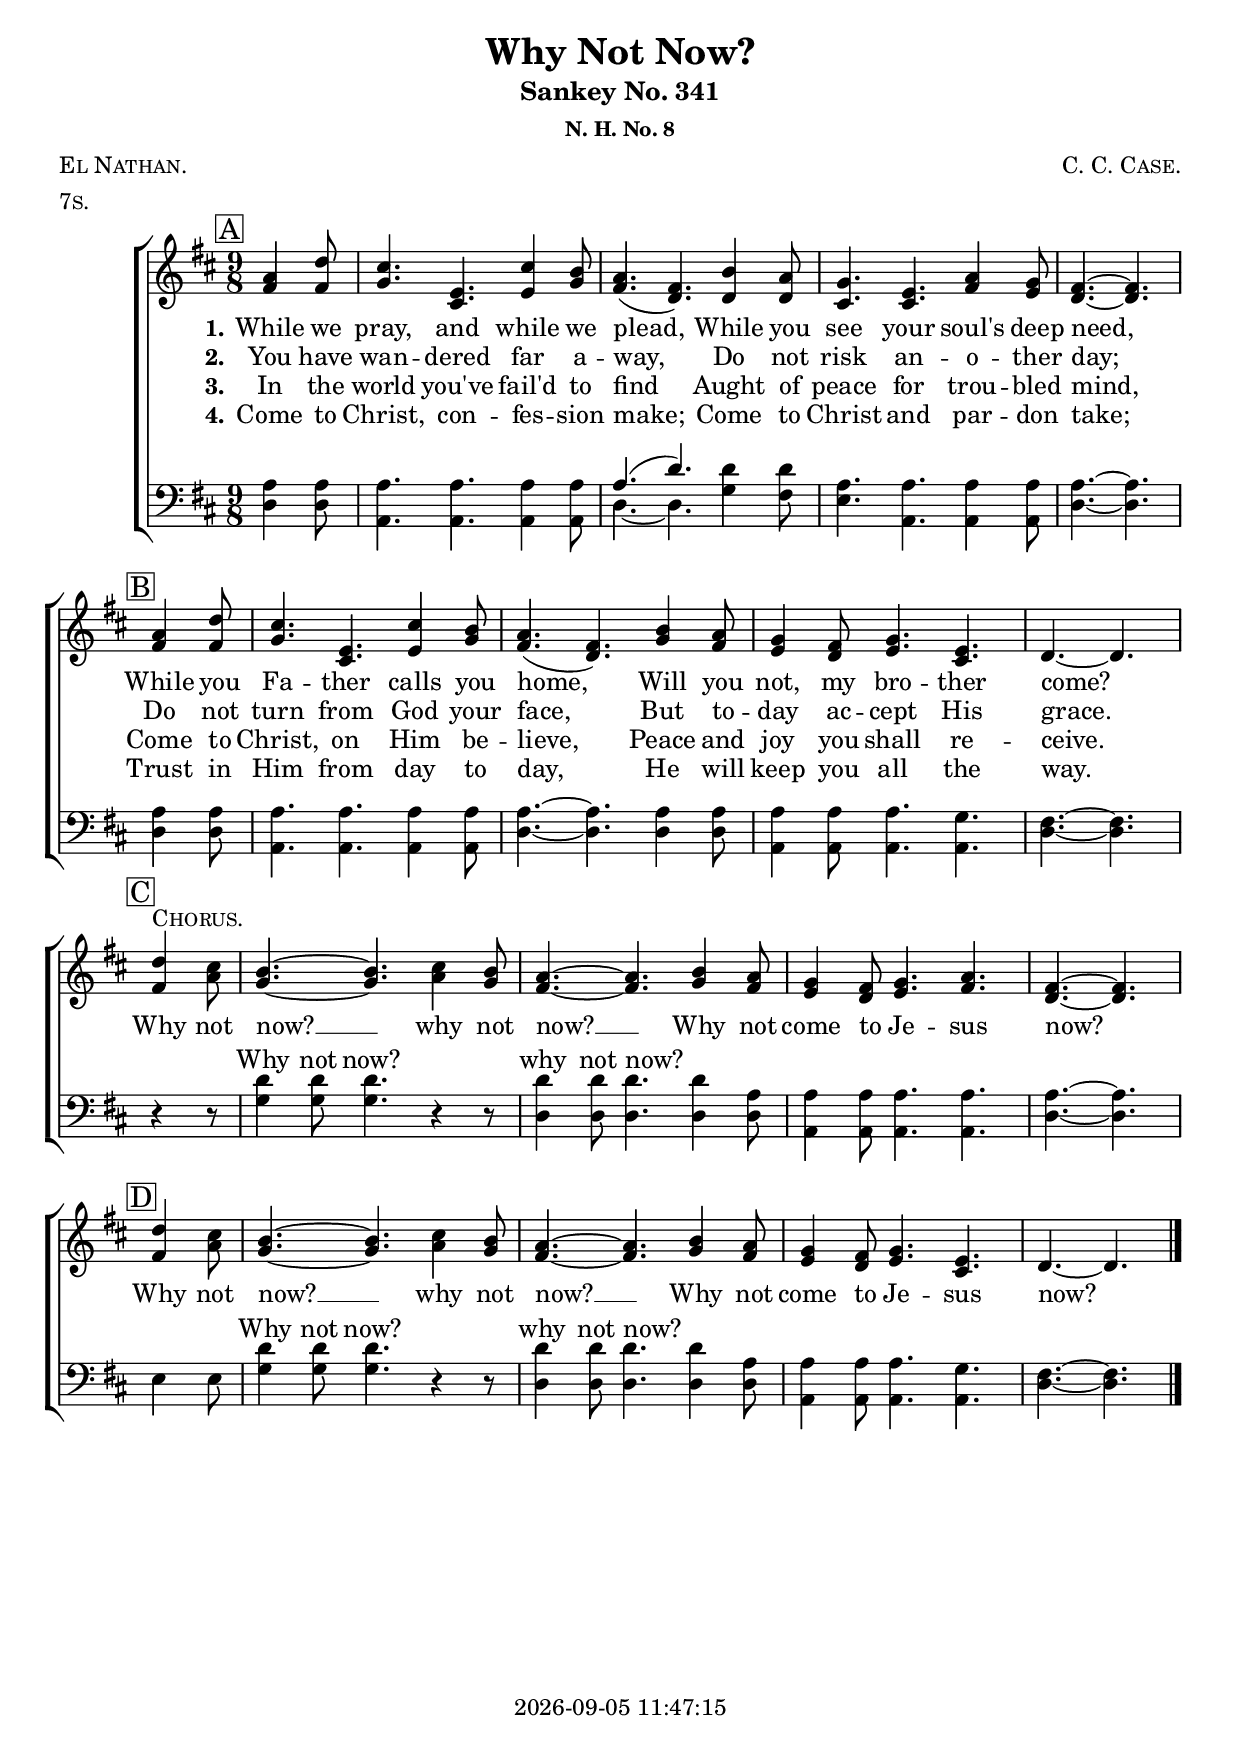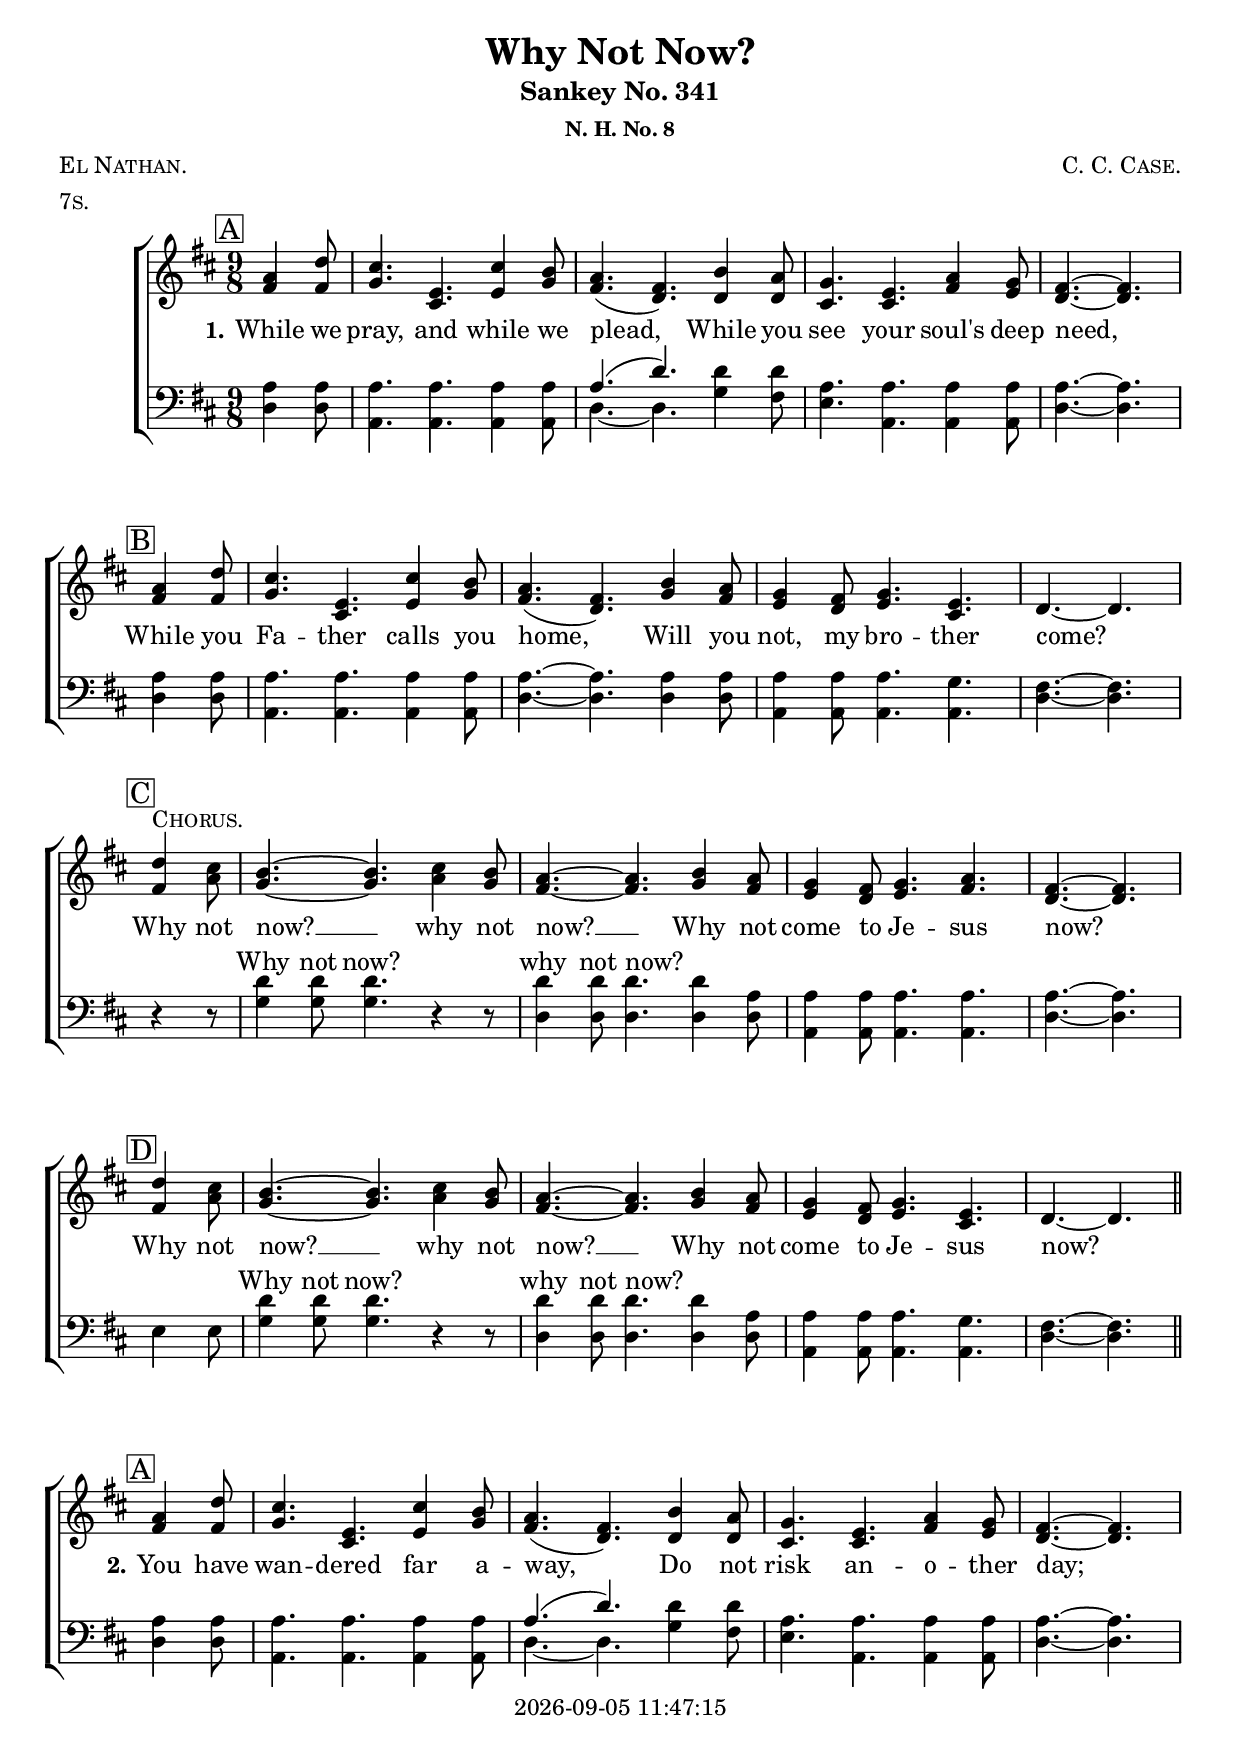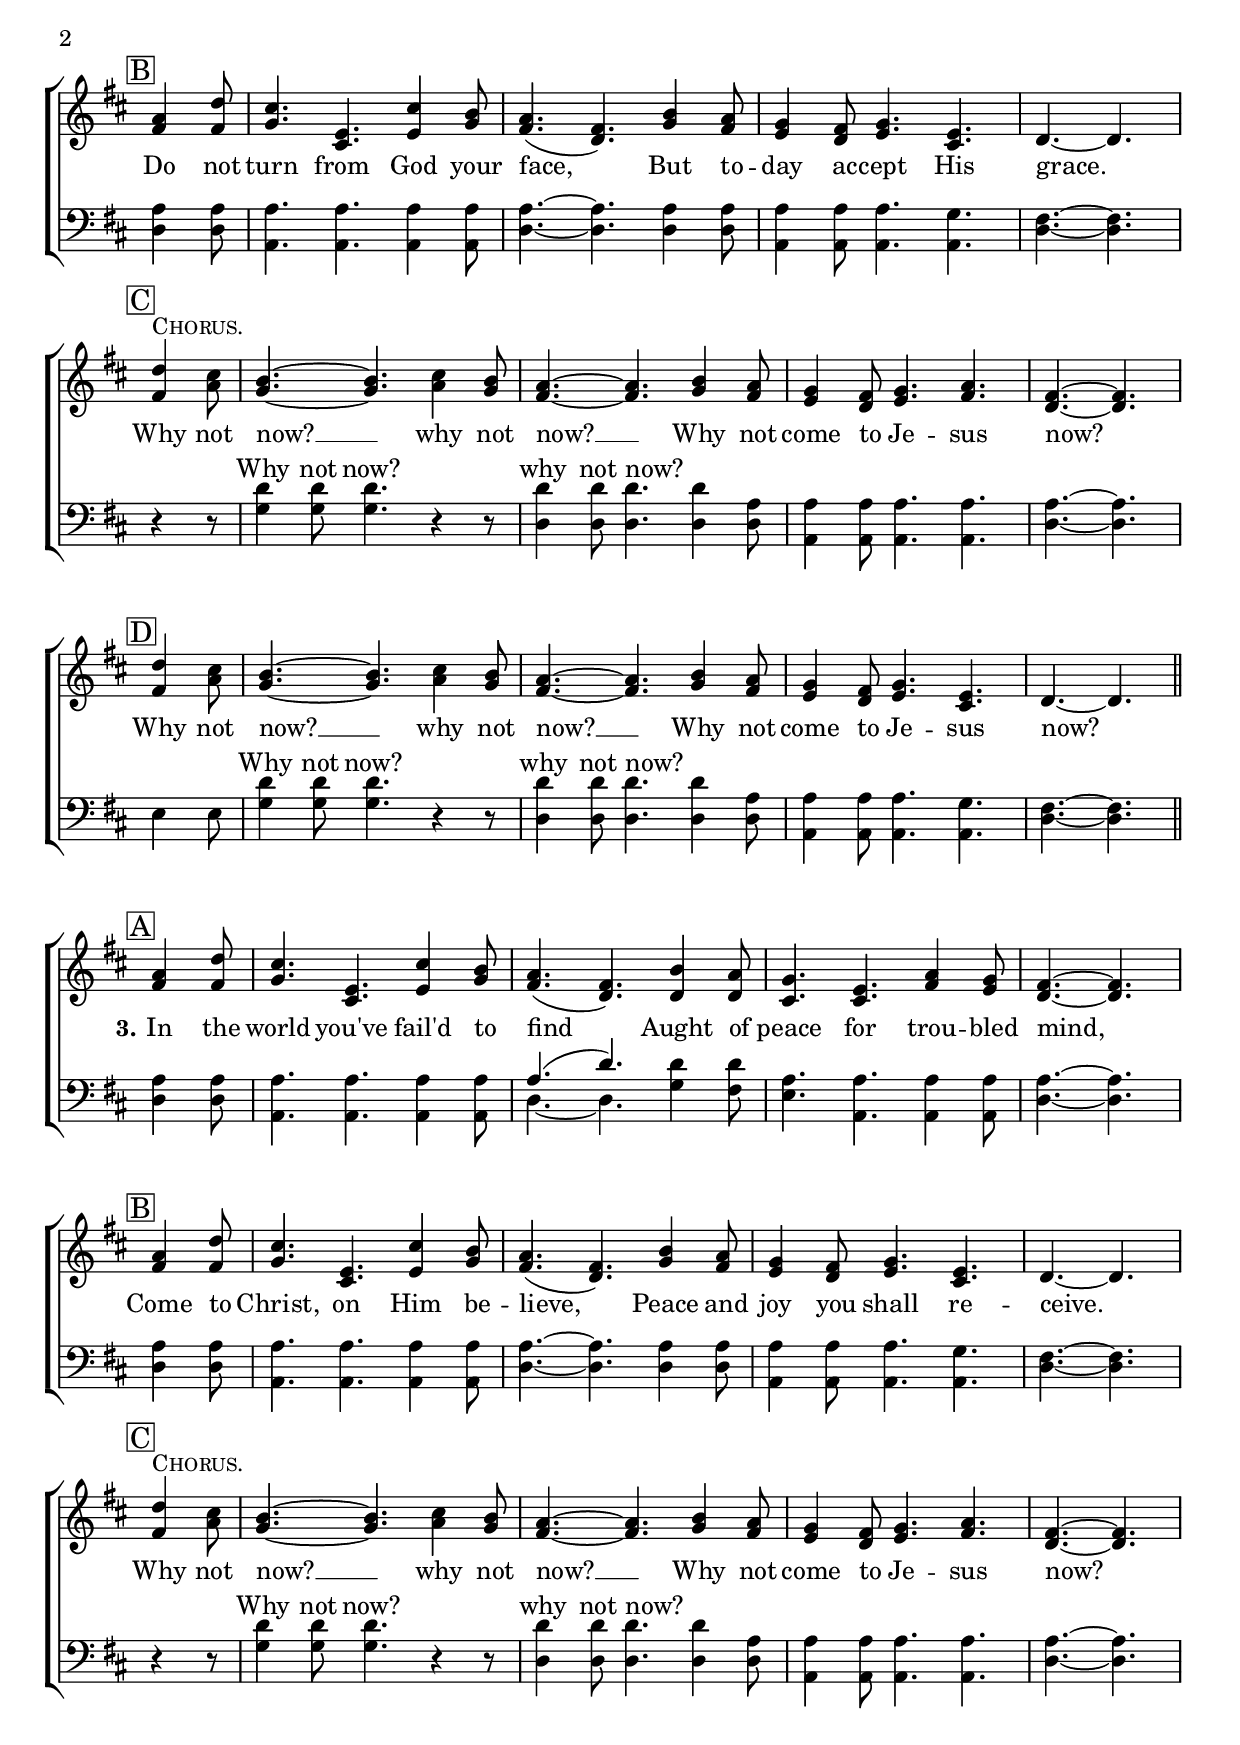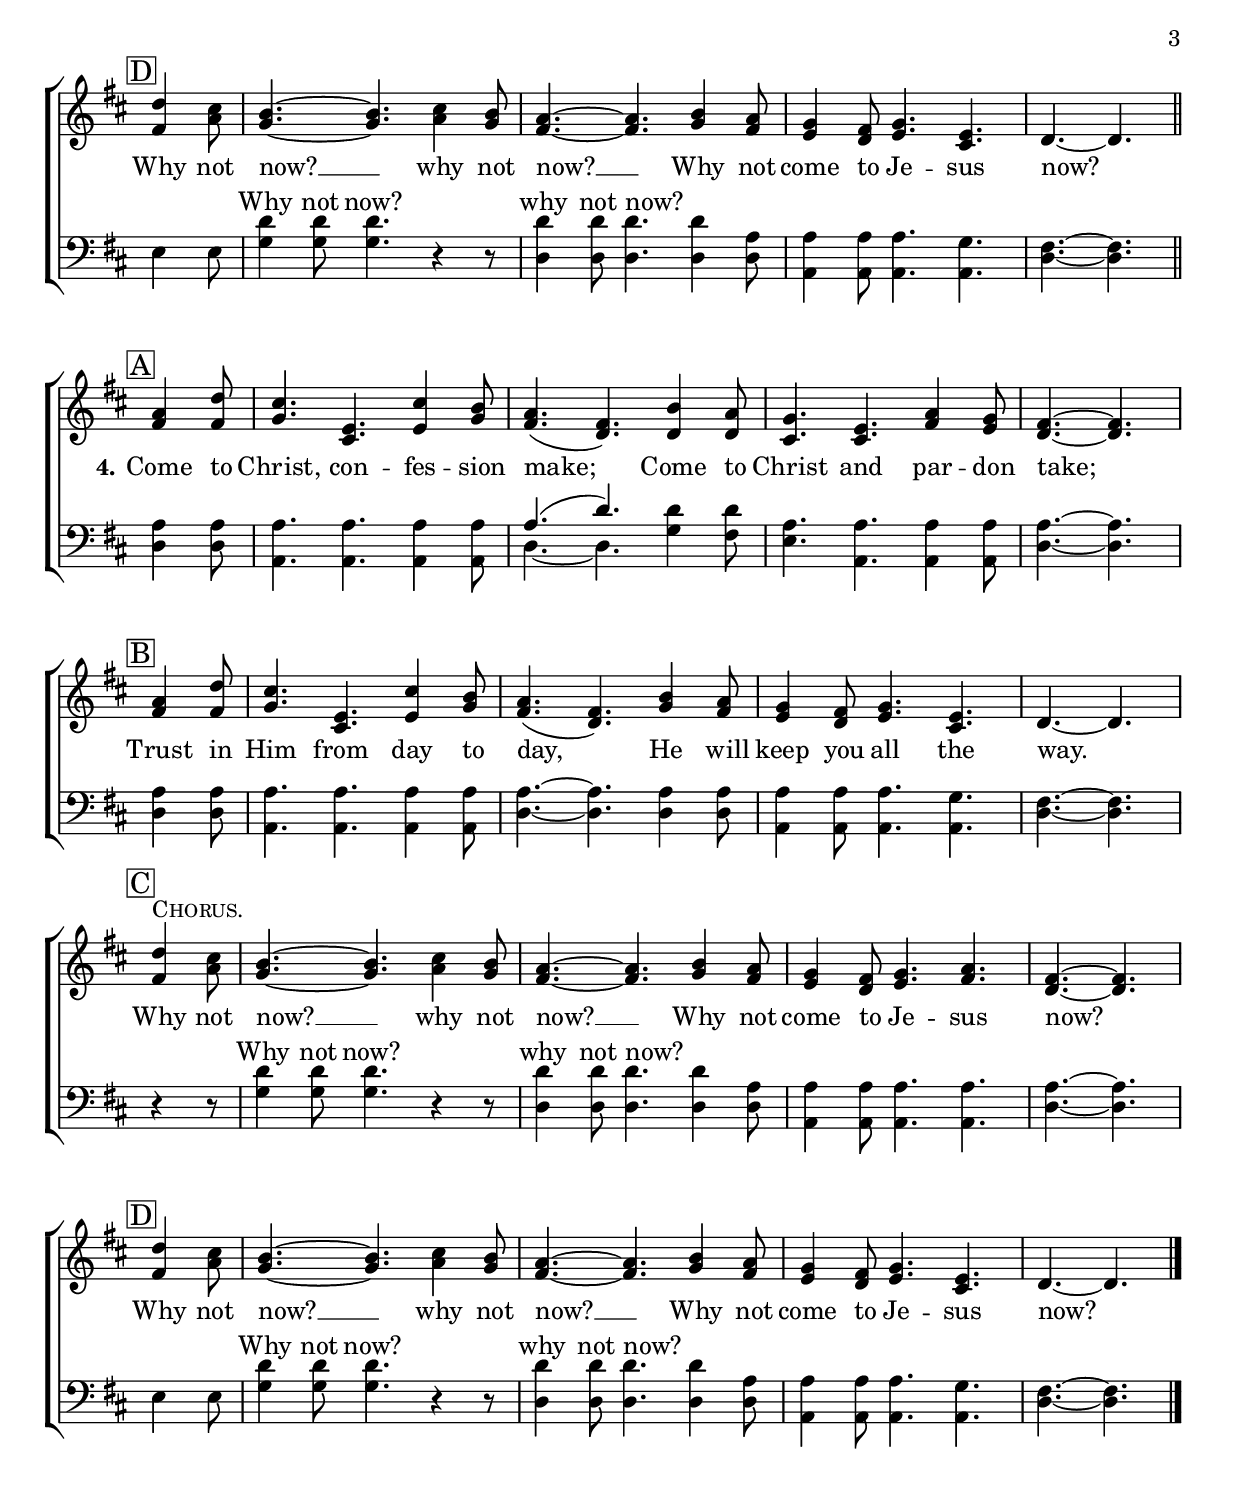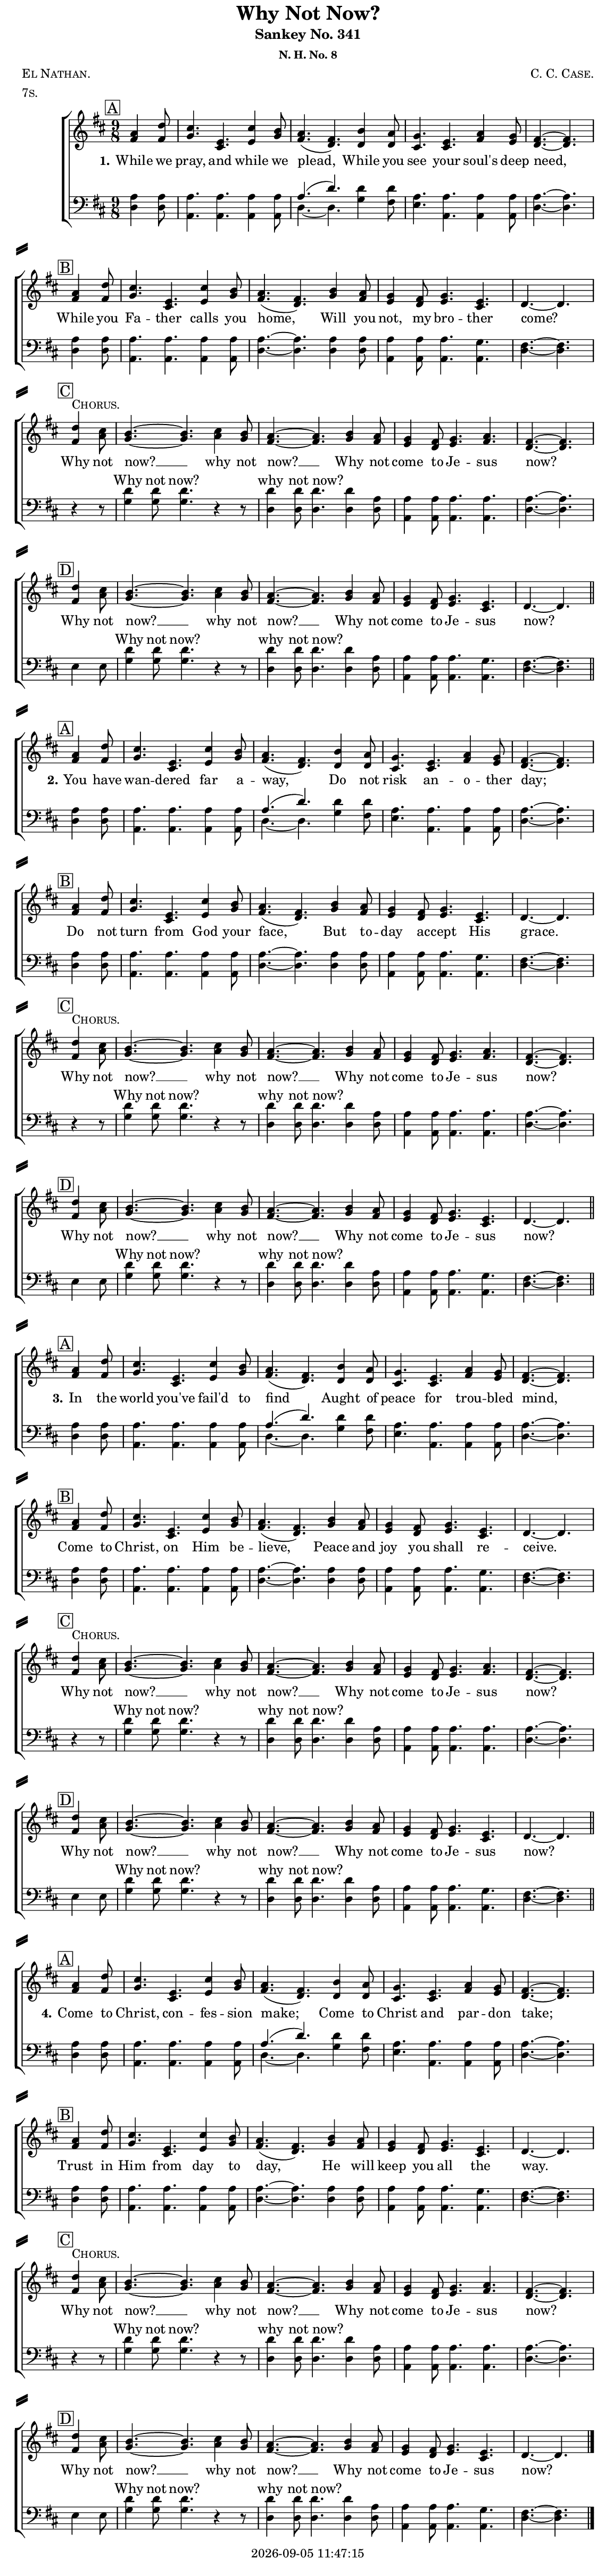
\version "2.22.1"

\include "articulate.ly"

today = #(strftime "%Y-%m-%d %H:%M:%S" (localtime (current-time)))

\header {
% centered at top
%  dedication  = "dedication"
  title       = "Why Not Now?"
  subtitle    = "Sankey No. 341"
  subsubtitle = "N. H. No. 8"
%  instrument  = "instrument"
  
% arrangement of following lines:
%
%  poet    composer
%  meter   arranger
%  piece       opus

  composer    = \markup\smallCaps "C. C. Case."
%  arranger    = "arranger"
%  opus        = "opus"

  poet        = \markup\smallCaps "El Nathan."
  meter       = \markup\smallCaps "7s."
%  piece       = \markup\smallCaps "piece"

% centered at bottom
% tagline     = "tagline" % default lilypond version
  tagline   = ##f
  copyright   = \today
}

% #(set-global-staff-size 16)

global = {
  \key d \major
  \time 9/8
  \partial 4.
}

RehearsalTrack = {
% \set Score.currentBarNumber = #5
  \mark \markup { \box "A" } s4.*12
  \mark \markup { \box "B" } s4.*12
  \mark \markup { \box "C" } s4.*12
  \mark \markup { \box "D" } s4.*12
}

TempoTrack = {
  \set Score.tempoHideNote = ##t
  \tempo 4=120
}

nl = { \bar "||" \break }

soprano = \relative {
  \autoBeamOff
  a'4 d8
  cis4. e, cis'4 b8
  a4.(fis) b4 a8
  g4. e a4 g8
  fis4.~4. \bar "|" \break a4 d8
  cis4. e, cis'4 b8 % B
  a4.(fis) b4 a8
  g4 fis8 g4. e
  d4.~4. \bar "|" \break d'4^\markup\smallCaps Chorus. cis8
  b4.~4. cis4 b8 % C
  a4.~4. b4 a8
  g4 fis8 g4. a
  fis4.~4. \bar "|" \break d'4 cis8
  b4.~4. cis4 b8 % D
  a4.~4. b4 a8
  g4 fis8 g4. e
  d4.~4.
}

alto = \relative {
  \autoBeamOff
  fis'4 8
  g4. cis, e4 g8
  fis4.(d) 4 8
  cis4. cis fis4 e8
  d4.~4. fis4 8
  g4. cis, e4 g8 % B
  fis4.(d) g4 fis8
  e4 d8 e4. cis
  d4.~4. fis4 a8
  g4.~4. a4 g8 % C
  fis4.~4. g4 fis8
  e4 d8 e4. fis
  d4.~4. fis4 a8
  g4.~4. a4 g8 % D
  fis4.~4. g4 fis8
  e4 d8 e4. cis
  d4.~4.
}

tenor = \relative {
  \autoBeamOff
  a4 8
  a4. 4. 4 8
  a4.(d) 4 8
  a4. 4. 4 8
  a4.~4. 4 8
  a4. 4. 4 8 % B
  a4.~4. 4 8
  a4 8 4. g
  fis4.~4. r4 r8
  d'4 8 4. r4 r8 % C
  d4 8 4. 4 a8
  a4 8 4. 4.
  a4.~4. r4 r8
  d4 8 4. r4 r8 % D
  d4 8 4. 4 a8
  a4 8 4. g
  fis4.~4.
}

bass = \relative {
  \autoBeamOff
  d4 8
  a4. 4. 4 8
  d4.~4. g4 fis8
  e4. a,4. 4 8
  d4.~4. 4 8
  a4. 4. 4 8 % B
  d4.~4. 4 8
  a4 8 4. 4.
  d4.~4. r4 r8
  g4 8 4. r4 r8 % C
  d4 8 4. 4 8
  a4 8 4. 4.
  d4.~4. e4 e8
  g4 8 4. r4 r8 % D
  d4 8 4. 4 8
  a4 8 4. 4.
  d4.~4.
}

nom  = {   \set ignoreMelismata = ##t }
yesm = { \unset ignoreMelismata       }

chorus = \lyricmode {
  Why not now? __ why not now? __
  Why not come to Je -- sus now?
  Why not now? __ why not now? __
  Why not come to Je -- sus now?
}

chorusMen = \lyricmode {
  _ _ _ _ _ _ _
  _ _ _ _ _ _ _
  _ _ _ _ _ _ _
  _ _ _ _ _ _ _
  Why not now? why not now?
  _ _ _ _ _ _ _
  Why not now? why not now?
  _ _ _ _ _ _ _
}

verses = 4

wordsOne = \lyricmode {
  \set stanza = "1."
  While we pray, and while we plead,
  While you see your soul's deep need,
  While you Fa -- ther calls you home,
  Will you not, my bro -- ther come?
}
  
wordsTwo = \lyricmode {
  \set stanza = "2."
  You have wan -- dered far a -- way,
  Do not risk an -- o -- ther day;
  Do not turn from God your face,
  But to -- day ac -- cept His grace.
}
  
wordsThree = \lyricmode {
  \set stanza = "3."
  In the world you've fail'd to find
  Aught of peace for trou -- bled mind,
  Come to Christ, on Him be -- lieve,
  Peace and joy you shall re -- ceive.
}
  
wordsFour = \lyricmode {
  \set stanza = "4."
  Come to Christ, con -- fes -- sion make;
  Come to Christ and par -- don take;
  Trust in Him from day to day,
  He will keep you all the way.
}
  
wordsMidi = \lyricmode {
  \set stanza = "1."
  "While " "we " "pray, " "and " "while " "we " "plead, "
  "\nWhile " "you " "see " "your " "soul's " "deep " "need, "
  "\nWhile " "you " Fa "ther " "calls " "you " "home, "
  "\nWill " "you " "not, " "my " bro "ther " "come? "
  "\nWhy " "not " "now? "  "why " "not " "now? " 
  "\nWhy " "not " "come " "to " Je "sus " "now? "
  "\nWhy " "not " "now? "  "why " "not " "now? " 
  "\nWhy " "not " "come " "to " Je "sus " "now? "

  \set stanza = "2."
  "\nYou " "have " wan "dered " "far " a "way, "
  "\nDo " "not " "risk " an o "ther " "day; "
  "\nDo " "not " "turn " "from " "God " "your " "face, "
  "\nBut " to "day " ac "cept " "His " "grace. "
  "\nWhy " "not " "now? "  "why " "not " "now? " 
  "\nWhy " "not " "come " "to " Je "sus " "now? "
  "\nWhy " "not " "now? "  "why " "not " "now? " 
  "\nWhy " "not " "come " "to " Je "sus " "now? "

  \set stanza = "3."
  "\nIn " "the " "world " "you've " "fail'd " "to " "find "
  "\nAught " "of " "peace " "for " trou "bled " "mind, "
  "\nCome " "to " "Christ, " "on " "Him " be "lieve, "
  "\nPeace " "and " "joy " "you " "shall " re "ceive. "
  "\nWhy " "not " "now? "  "why " "not " "now? " 
  "\nWhy " "not " "come " "to " Je "sus " "now? "
  "\nWhy " "not " "now? "  "why " "not " "now? " 
  "\nWhy " "not " "come " "to " Je "sus " "now? "

  \set stanza = "4."
  "\nCome " "to " "Christ, " con fes "sion " "make; "
  "\nCome " "to " "Christ " "and " par "don " "take; "
  "\nTrust " "in " "Him " "from " "day " "to " "day, "
  "\nHe " "will " "keep " "you " "all " "the " "way. "
  "\nWhy " "not " "now? "  "why " "not " "now? " 
  "\nWhy " "not " "come " "to " Je "sus " "now? "
  "\nWhy " "not " "now? "  "why " "not " "now? " 
  "\nWhy " "not " "come " "to " Je "sus " "now? "
}

\book {
  \bookOutputSuffix "midi-women"
  \score {
%    \articulate
        \new ChoirStaff <<
                                % Soprano staff
          \new Staff = soprano
          <<
            \new Voice { \repeat unfold \verses \TempoTrack     }
            \new Voice { \global \repeat unfold \verses \soprano \bar "|." }
            \addlyrics \wordsMidi
          >>
                                % Alto staff
          \new Staff = alto
          <<
            \new Voice { \global \repeat unfold \verses { \alto \nl } \bar "|." }
          >>
                                % Tenor staff
          \new Staff = tenor
          <<
            \clef "treble_8"
            \new Voice { \global \repeat unfold \verses \tenor }
          >>
                                % Bass staff
          \new Staff = bass
          <<
            \clef "bass"
            \new Voice { \global \repeat unfold \verses \bass }
          >>
        >>
    \midi {}
  }
}

\book {
  \bookOutputSuffix "midi-men"
  \score {
%    \articulate
        \new ChoirStaff <<
                                % Soprano staff
          \new Staff = soprano
          <<
            \new Voice { \repeat unfold \verses \TempoTrack     }
            \new Voice { \global \repeat unfold \verses \soprano \bar "|." }
          >>
                                % Alto staff
          \new Staff = alto
          <<
            \new Voice { \global \repeat unfold \verses { \alto \nl } \bar "|." }
          >>
                                % Tenor staff
          \new Staff = tenor
          <<
            \clef "treble_8"
            \new Voice { \global \repeat unfold \verses \tenor }
            \addlyrics \wordsMidi
          >>
                                % Bass staff
          \new Staff = bass
          <<
            \clef "bass"
            \new Voice { \global \repeat unfold \verses \bass }
          >>
        >>
    \midi {}
  }
}

\book {
  \bookOutputSuffix "repeat"
  \score {
        \new ChoirStaff <<
                                  % Joint soprano/alto staff
          \new Staff \with { printPartCombineTexts = ##f }
          <<
            \new Voice \RehearsalTrack
            \new Voice \TempoTrack
            \new NullVoice = "aligner" \soprano
            \new Voice = "women" \partCombine { \global \soprano \bar "|." } { \global \alto }
            \new Lyrics \lyricsto "aligner" { \wordsOne \chorus }
            \new Lyrics \lyricsto "aligner"   \wordsTwo
            \new Lyrics \lyricsto "aligner"   \wordsThree
            \new Lyrics \lyricsto "aligner"   \wordsFour
          >>
                                  % Joint tenor/bass staff
          \new Staff = men \with { printPartCombineTexts = ##f }
          <<
            \clef "bass"
            \new Voice = "men" \partCombine { \global \tenor } { \global \bass }
            \new NullVoice = alignerT \tenor
            \new Lyrics \with {alignAboveContext = men} \lyricsto alignerT \chorusMen
          >>
        >>
    \layout {
      indent = 1.5\cm
      \pointAndClickOff
      \context {
        \Staff \RemoveAllEmptyStaves
      }
    }
  }
}

\book {
  \bookOutputSuffix "single"
  \score {
        \new ChoirStaff <<
                                  % Joint soprano/alto staff
          \new Staff \with { printPartCombineTexts = ##f }
          <<
            \new Voice { \repeat unfold \verses \RehearsalTrack }
            \new Voice { \repeat unfold \verses \TempoTrack }
            \new NullVoice = "aligner" { \repeat unfold \verses \soprano }
            \new Voice = "women" \partCombine { \global \repeat unfold \verses \soprano \bar "|." }
                                               { \global \repeat unfold \verses { \alto \nl } \bar "|." }
            \new Lyrics \lyricsto "aligner" { \wordsOne   \chorus
                                              \wordsTwo   \chorus
                                              \wordsThree \chorus
                                              \wordsFour  \chorus
                                            }
          >>
                                  % Joint tenor/bass staff
          \new Staff = men \with { printPartCombineTexts = ##f }
          <<
            \clef "bass"
            \new Voice \partCombine { \global \repeat unfold \verses \tenor }
                                            { \global \repeat unfold \verses \bass }
            \new NullVoice = alignerT {\repeat unfold \verses \tenor}
            \new Lyrics \with {alignAboveContext = men} \lyricsto alignerT {\repeat unfold \verses \chorusMen}
          >>
        >>
    \layout {
      indent = 1.5\cm
      \pointAndClickOff
      \context {
        \Staff \RemoveAllEmptyStaves
      }
    }
  }
}

\book {
  \bookOutputSuffix "singlepage"
  \paper {
    top-margin = 0
    left-margin = 7
    right-margin = 1
    paper-width = 190\mm
    page-breaking = #ly:one-page-breaking
    system-system-spacing.basic-distance = #15
    system-separator-markup = \slashSeparator
  }
  \score {
        \new ChoirStaff <<
                                  % Joint soprano/alto staff
          \new Staff \with { printPartCombineTexts = ##f }
          <<
            \new Voice { \repeat unfold \verses \RehearsalTrack }
            \new Voice { \repeat unfold \verses \TempoTrack }
            \new NullVoice = "aligner" { \repeat unfold \verses \soprano }
            \new Voice = "women" \partCombine { \global \repeat unfold \verses \soprano \bar "|." }
                                               { \global \repeat unfold \verses { \alto \nl } \bar "|." }
            \new Lyrics \lyricsto "aligner" { \wordsOne   \chorus
                                              \wordsTwo   \chorus
                                              \wordsThree \chorus
                                              \wordsFour  \chorus
                                            }
          >>
                                  % Joint tenor/bass staff
          \new Staff = men \with { printPartCombineTexts = ##f }
          <<
            \clef "bass"
            \new Voice \partCombine { \global \repeat unfold \verses \tenor }
                                            { \global \repeat unfold \verses \bass }
            \new NullVoice = alignerT {\repeat unfold \verses \tenor}
            \new Lyrics \with {alignAboveContext = men} \lyricsto alignerT {\repeat unfold \verses \chorusMen}
          >>
        >>
    \layout {
      indent = 1.5\cm
      \pointAndClickOff
      \context {
        \Staff \RemoveAllEmptyStaves
      }
    }
  }
}
